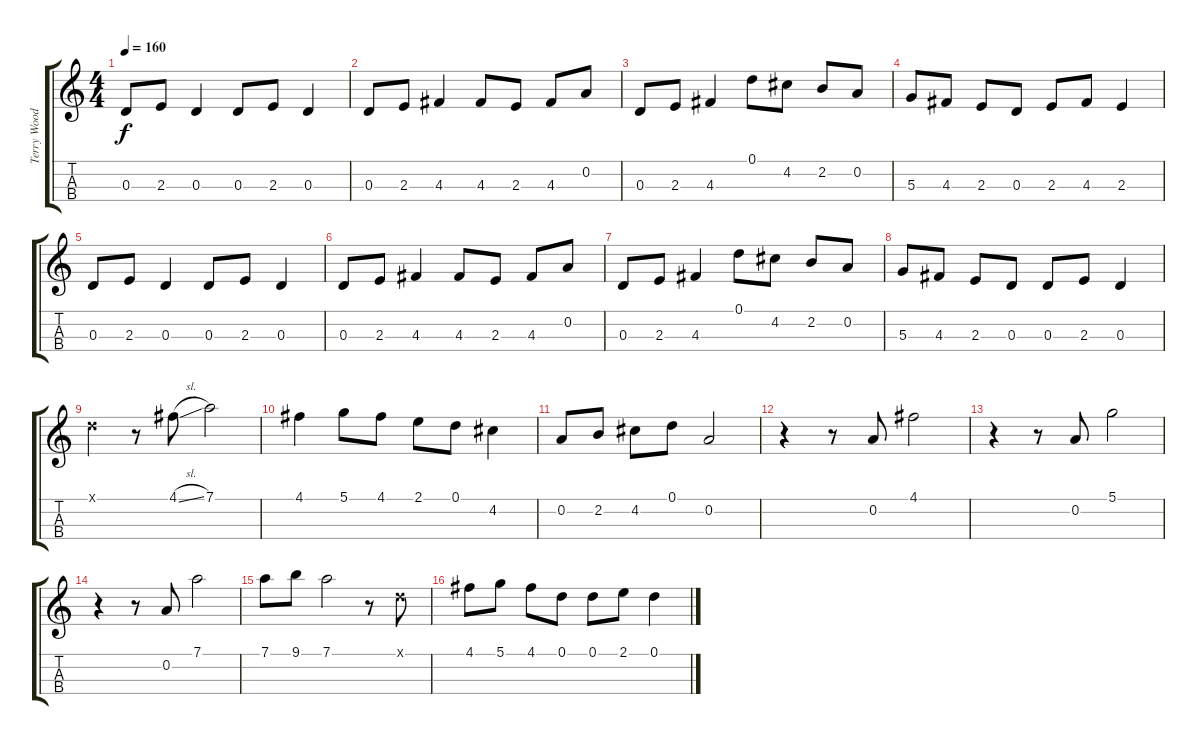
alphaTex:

\track ("Terry Woods - cistre" "Terry Wood") {instrument electricguitarjazz}
\staff {score tabs}
\tuning (D4 A3 D3 A2) {hide}
\ts (4 4)
\tempo 160
\clef g2
\ks c
0.3.8{dy f instrument electricguitarjazz} 2.3.8 0.3.4 0.3.8 2.3.8 0.3.4 |
0.3.8 2.3.8 4.3.4 4.3.8 2.3.8 4.3.8 0.2.8 |
0.3.8 2.3.8 4.3.4 0.1.8 4.2.8 2.2.8 0.2.8 |
5.3.8 4.3.8 2.3.8 0.3.8 2.3.8 4.3.8 2.3.4 |
0.3.8 2.3.8 0.3.4 0.3.8 2.3.8 0.3.4 |
0.3.8 2.3.8 4.3.4 4.3.8 2.3.8 4.3.8 0.2.8 |
0.3.8 2.3.8 4.3.4 0.1.8 4.2.8 2.2.8 0.2.8 |
5.3.8 4.3.8 2.3.8 0.3.8 0.3.8 2.3.8 0.3.4 |
0.1{x}.4 r.8 4.1{sl}.8 7.1.2 |
4.1.4 5.1.8 4.1.8 2.1.8 0.1.8 4.2.4 |
0.2.8 2.2.8 4.2.8 0.1.8 0.2.2 |
r.4 r.8 0.2.8 4.1.2 |
r.4 r.8 0.2.8 5.1.2 |
r.4 r.8 0.2.8 7.1.2 |
7.1.8 9.1.8 7.1.2 r.8 0.1{x}.8 |
4.1.8 5.1.8 4.1.8 0.1.8 0.1.8 2.1.8 0.1.4
